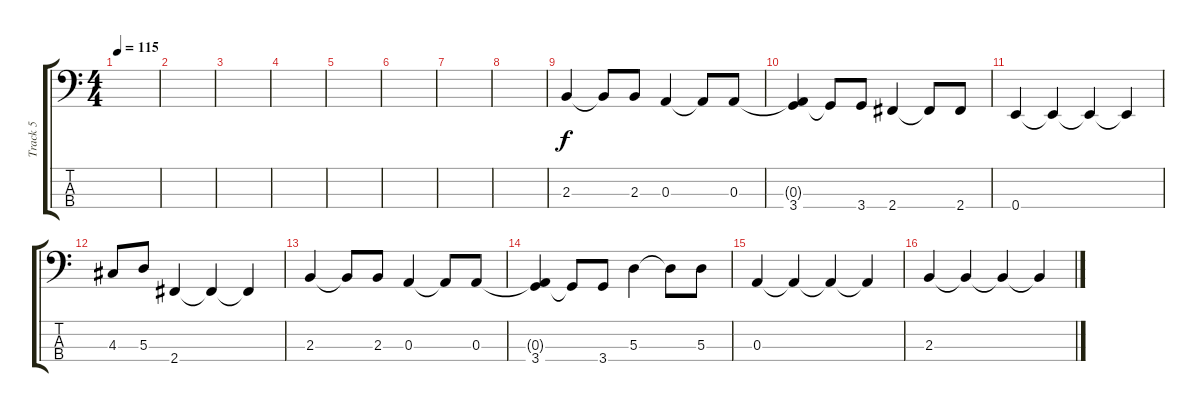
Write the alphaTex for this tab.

\track ("Track 5" "Track 5") {instrument electricbasspick}
\staff {score tabs}
\tuning (G2 D2 A1 E1) {hide}
\ts (4 4)
\tempo 115
\clef f4
\ks c
|
|
|
|
|
|
|
|
2.3.4 2.3{t}.8 2.3.8 0.3.4 0.3{t}.8 0.3.8 |
(0.3{t} 3.4).4 3.4{t}.8 3.4.8 2.4.4 2.4{t}.8 2.4.8 |
0.4.4 0.4{t}.4 0.4{t}.4 0.4{t}.4 |
4.3.8 5.3.8 2.4.4 2.4{t}.4 2.4{t}.4 |
2.3.4 2.3{t}.8 2.3.8 0.3.4 0.3{t}.8 0.3.8 |
(0.3{t} 3.4).4 3.4{t}.8 3.4.8 5.3.4 5.3{t}.8 5.3.8 |
0.3.4 0.3{t}.4 0.3{t}.4 0.3{t}.4 |
2.3.4 2.3{t}.4 2.3{t}.4 2.3{t}.4
